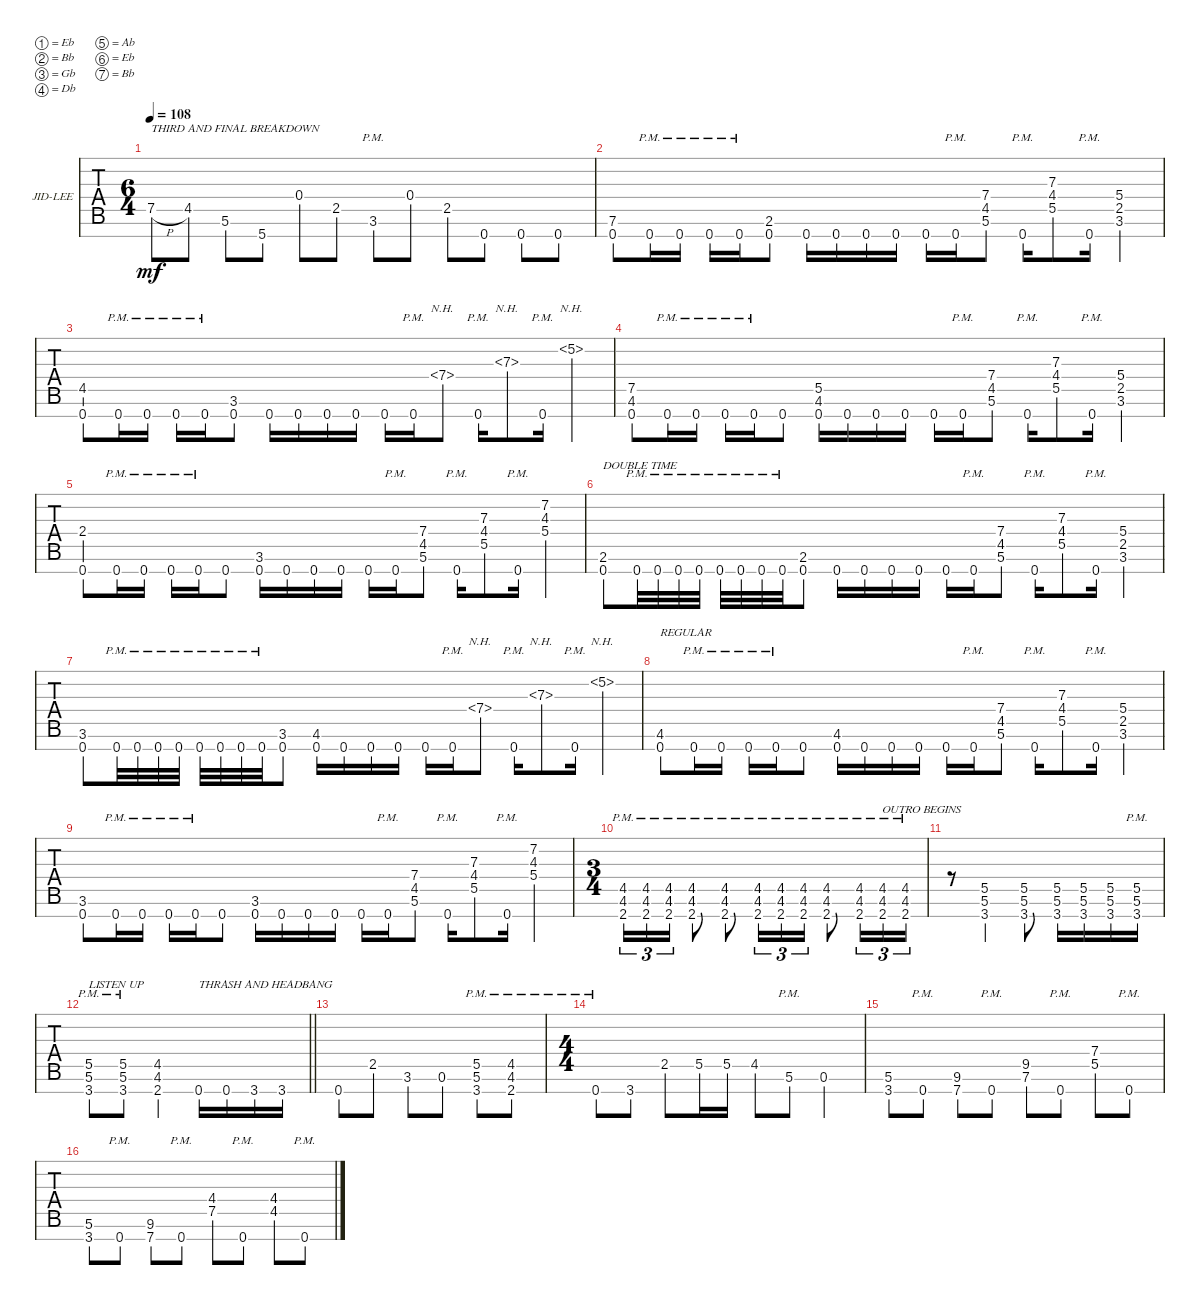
\defaultSystemsLayout 4
\bracketExtendMode groupsimilarinstruments
\firstSystemTrackNameOrientation horizontal
\otherSystemsTrackNameOrientation horizontal
\track ("Sir. Jid-Lee Astronomer" "JID-LEE") {solo instrument distortionguitar}
\staff {tabs}
\tuning (Eb4 Bb3 Gb3 Db3 Ab2 Eb2 Bb1)
\ts (6 4)
\tempo 108
\clef g2
\ks c
7.5{h}.8{txt "THIRD AND FINAL BREAKDOWN" dy mf} 4.5.8 5.6.8 5.7.8 0.4.8 2.5.8 3.6{pm}.8 0.4.8 2.5.8 0.7.8 0.7.8 0.7.8 |
(0.7 7.6).8 0.7{pm}.16 0.7{pm}.16 0.7{pm}.16 0.7{pm}.16 (0.7 2.6).8 0.7.16 0.7.16 0.7.16 0.7.16 0.7.16 0.7{pm}.16 (5.6 4.5 7.4).8 0.7{pm}.16 (5.5 4.4 7.3).8 0.7{pm}.16 (3.6 2.5 5.4).4 |
(0.7 4.5).8 0.7{pm}.16 0.7{pm}.16 0.7{pm}.16 0.7{pm}.16 (0.7 3.6).8 0.7.16 0.7.16 0.7.16 0.7.16 0.7.16 0.7{pm}.16 7.4{nh}.8 0.7{pm}.16 7.3{nh}.8 0.7{pm}.16 5.2{nh}.4 |
(0.7 4.6 7.5).8 0.7{pm}.16 0.7{pm}.16 0.7{pm}.16 0.7{pm}.16 0.7.8 (0.7 4.6 5.5).16 0.7.16 0.7.16 0.7.16 0.7.16 0.7{pm}.16 (5.6 4.5 7.4).8 0.7{pm}.16 (5.5 4.4 7.3).8 0.7{pm}.16 (3.6 2.5 5.4).4 |
(0.7 2.4).8 0.7{pm}.16 0.7{pm}.16 0.7{pm}.16 0.7{pm}.16 0.7.8 (0.7 3.6).16 0.7.16 0.7.16 0.7.16 0.7.16 0.7{pm}.16 (5.6 4.5 7.4).8 0.7{pm}.16 (5.5 4.4 7.3).8 0.7{pm}.16 (5.4 4.3 7.2).4 |
(0.7 2.6).8{txt "DOUBLE TIME"} 0.7{pm}.32 0.7{pm}.32 0.7{pm}.32 0.7{pm}.32 0.7{pm}.32 0.7{pm}.32 0.7{pm}.32 0.7{pm}.32 (0.7 2.6).8 0.7.16 0.7.16 0.7.16 0.7.16 0.7.16 0.7{pm}.16 (5.6 4.5 7.4).8 0.7{pm}.16 (5.5 4.4 7.3).8 0.7{pm}.16 (3.6 2.5 5.4).4 |
(0.7 3.6).8 0.7{pm}.32 0.7{pm}.32 0.7{pm}.32 0.7{pm}.32 0.7{pm}.32 0.7{pm}.32 0.7{pm}.32 0.7{pm}.32 (0.7 3.6).8 (0.7 4.6).16 0.7.16 0.7.16 0.7.16 0.7.16 0.7{pm}.16 7.4{nh}.8 0.7{pm}.16 7.3{nh}.8 0.7{pm}.16 5.2{nh}.4 |
(0.7 4.6).8{txt "REGULAR"} 0.7{pm}.16 0.7{pm}.16 0.7{pm}.16 0.7{pm}.16 0.7.8 (0.7 4.6).16 0.7.16 0.7.16 0.7.16 0.7.16 0.7{pm}.16 (5.6 4.5 7.4).8 0.7{pm}.16 (5.5 4.4 7.3).8 0.7{pm}.16 (3.6 2.5 5.4).4 |
(0.7 3.6).8 0.7{pm}.16 0.7{pm}.16 0.7{pm}.16 0.7{pm}.16 0.7.8 (0.7 3.6).16 0.7.16 0.7.16 0.7.16 0.7.16 0.7{pm}.16 (5.6 4.5 7.4).8 0.7{pm}.16 (5.5 4.4 7.3).8 0.7{pm}.16 (5.4 4.3 7.2).4 |
\ts (3 4)
(2.7{pm} 4.6{pm} 4.5{pm}).16{tu (3 2)} (2.7{pm} 4.6{pm} 4.5{pm}).16{tu (3 2)} (4.5{pm} 4.6{pm} 2.7{pm}).16{tu (3 2)} (2.7{pm} 4.6{pm} 4.5{pm}).8 (2.7{pm} 4.6{pm} 4.5{pm}).8 (2.7{pm} 4.6{pm} 4.5{pm}).16{tu (3 2)} (2.7{pm} 4.6{pm} 4.5{pm}).16{tu (3 2)} (2.7{pm} 4.6{pm} 4.5{pm}).16{tu (3 2)} (4.5{pm} 4.6{pm} 2.7{pm}).8 (2.7{pm} 4.6{pm} 4.5{pm}).16{tu (3 2)} (2.7{pm} 4.6{pm} 4.5{pm}).16{tu (3 2) txt "OUTRO BEGINS"} (2.7{pm} 4.6{pm} 4.5{pm}).16{tu (3 2)} |
r.8 (5.5 5.6 3.7).4 (3.7 5.6 5.5).8 (3.7 5.6 5.5).16 (5.5 5.6 3.7).16 (5.5 5.6 3.7).16 (5.6{pm} 5.5{pm} 3.7{pm}).16 |
\barLineRight lightlight
(3.7{pm} 5.6{pm} 5.5{pm}).8{txt "LISTEN UP"} (5.5{pm} 5.6{pm} 3.7{pm}).8 (4.6 4.5 2.7).4 0.7.16{txt "THRASH AND HEADBANG"} 0.7.16 3.7.16 3.7.16 |
0.7.8 2.5.8 3.6.8 0.6.8 (3.7{pm} 5.6{pm} 5.5{pm}).8 (4.5{pm} 4.6{pm} 2.7{pm}).8 |
\ts (4 4)
0.7{pm}.8 3.7.8 2.5.8 5.5.16 5.5.16 4.5.8 5.6{pm}.8 0.6.4 |
(3.7 5.6).8 0.7{pm}.8 (7.7 9.6).8 0.7{pm}.8 (7.6 9.5).8 0.7{pm}.8 (5.5 7.4).8 0.7{pm}.8 |
(3.7 5.6).8 0.7{pm}.8 (7.7 9.6).8 0.7{pm}.8 (7.5 4.4).8 0.7{pm}.8 (4.5 4.4).8 0.7{pm}.8
